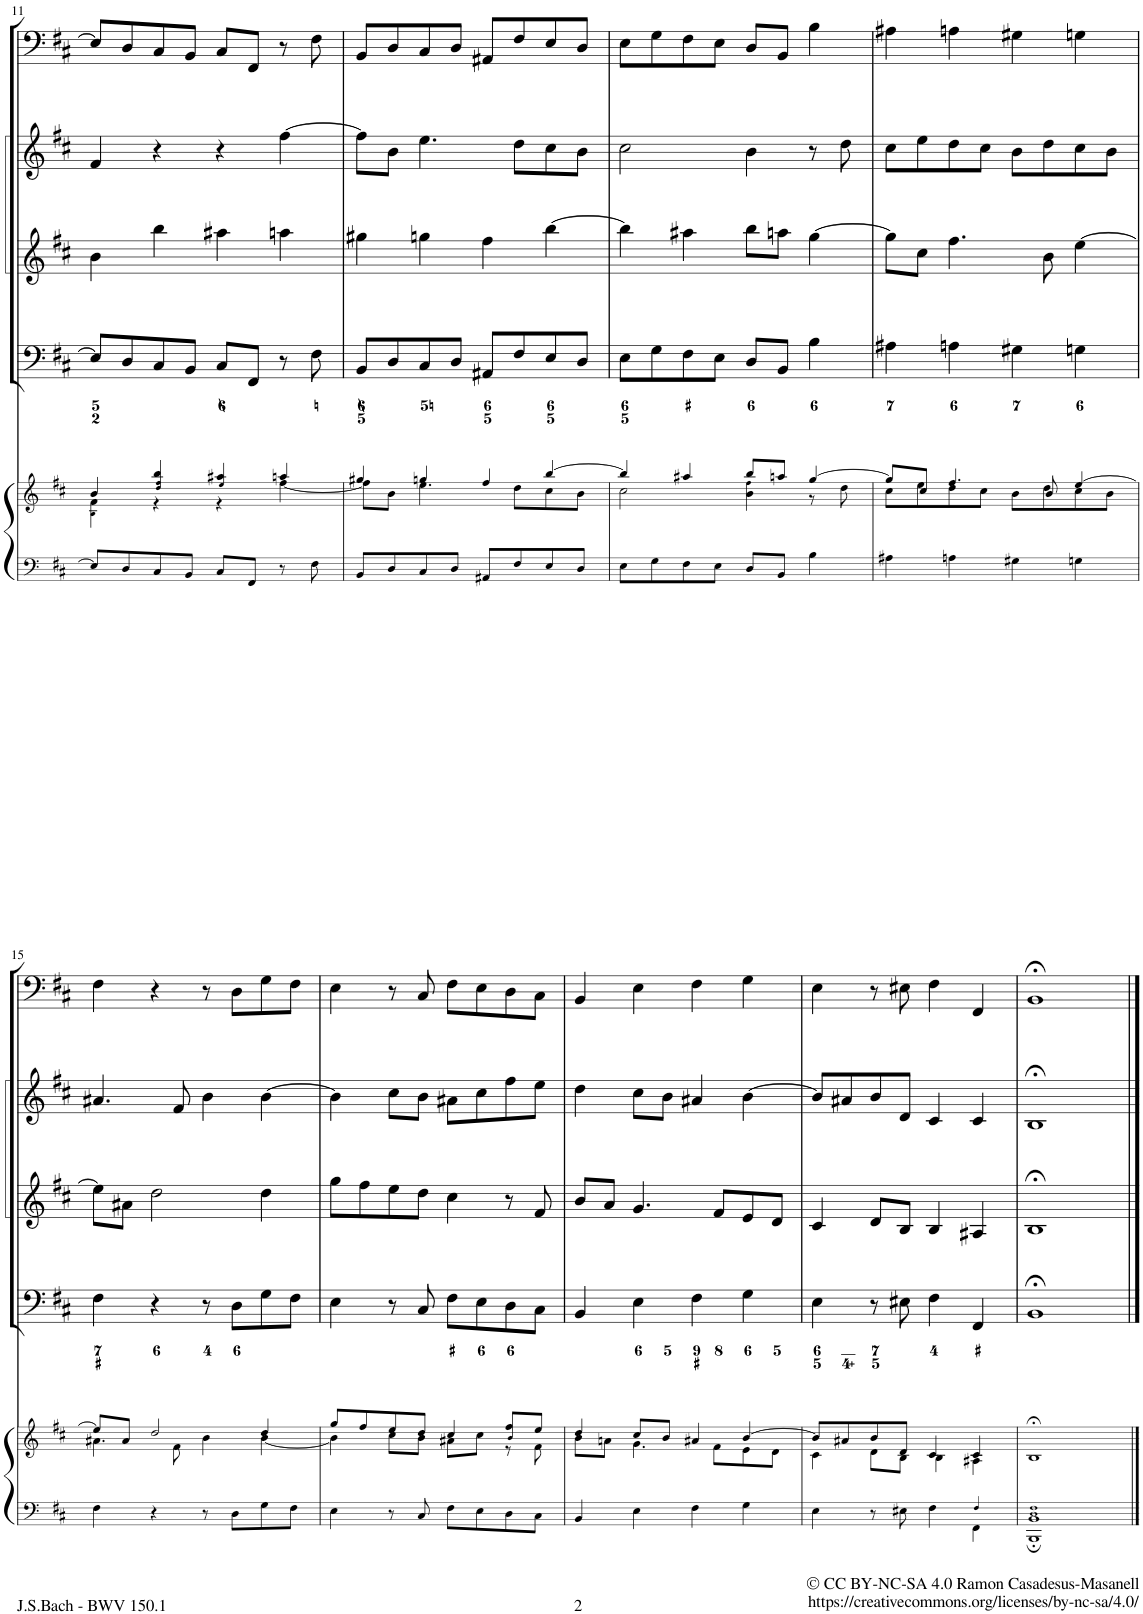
**kern	**kern	**kern	**kern	**kern	**kern
*part5	*part5	*part4	*part3	*part2	*part1
*staff6	*staff5	*staff4	*staff3	*staff2	*staff1
*I"Piano reduction	*	*I"Continuo	*I"Violino II	*I"Violino I	*I"Fagotto
*I'Pno	*	*	*I'Vln	*I'Vln	*
!!LO:PB:g=z
*clefF4	*clefG2	*clefF4	*clefG2	*clefG2	*clefF4
*k[f#c#]	*k[f#c#]	*k[f#c#]	*k[f#c#]	*k[f#c#]	*k[f#c#]
*M4/4	*M4/4	*M4/4	*M4/4	*M4/4	*M4/4
*met(c)	*met(c)	*met(c)	*met(c)	*met(c)	*met(c)
=11	=11	=11	=11	=11	=11
*	*^	*	*	*	*
8E/L]	4b/	4B!\ 4f#\	8E/L]	4b\	4f#/	8E/L]
8D/	.	.	8D/	.	.	8D/
8C#/	4dd!/ 4ff#!/ 4bb/	4r	8C#/	4bb\	4r	8C#/
8BB/J	.	.	8BB/J	.	.	8BB/J
8C#/L	4ee!/ 4aa#X/	4r	8C#/L	4aa#X\	4r	8C#/L
8FF#/J	.	.	8FF#/J	.	.	8FF#/J
8r	4aan/	[4ff#\	8r	4aan\	[4ff#\	8r
8F#\	.	.	8F#\	.	.	8F#\
=12	=12	=12	=12	=12	=12	=12
8BB/L	4gg#X/	8ff#\L]	8BB/L	4gg#X\	8ff#\L]	8BB/L
8D/	.	8b\J	8D/	.	8b\J	8D/
8C#/	4ggn/	4.ee\	8C#/	4ggn\	4.ee\	8C#/
8D/J	.	.	8D/J	.	.	8D/J
8AA#X/L	4ff#/	.	8AA#X/L	4ff#\	.	8AA#X/L
8F#/	.	8dd\L	8F#/	.	8dd\L	8F#/
8E/	[4bb/	8cc#\	8E/	[4bb\	8cc#\	8E/
8D/J	.	8b\J	8D/J	.	8b\J	8D/J
=13	=13	=13	=13	=13	=13	=13
8E\L	4bb/]	2cc#\	8E\L	4bb\]	2cc#\	8E\L
8G\	.	.	8G\	.	.	8G\
8F#\	4aa#X/	.	8F#\	4aa#X\	.	8F#\
8E\J	.	.	8E\J	.	.	8E\J
8D/L	8bb/L	4b\ 4ff#!\	8D/L	8bb\L	4b\	8D/L
8BB/J	8aan/J	.	8BB/J	8aan\J	.	8BB/J
4B\	[4gg/	8r	4B\	[4gg\	8r	4B\
.	.	8dd\	.	.	8dd\	.
=14	=14	=14	=14	=14	=14	=14
4A#X\	8gg/L]	8cc#\L	4A#X\	8gg\L]	8cc#\L	4A#X\
.	8cc#/J	8ee\	.	8cc#\J	8ee\	.
4An\	4.ff#/	8dd\	4An\	4.ff#\	8dd\	4An\
.	.	8cc#\J	.	.	8cc#\J	.
4G#X\	.	8b\L	4G#X\	.	8b\L	4G#X\
.	8b/	8dd\	.	8b\	8dd\	.
4Gn\	[4ee/	8cc#\	4Gn\	[4ee\	8cc#\	4Gn\
.	.	8b\J	.	.	8b\J	.
!!LO:LB:g=z
=15	=15	=15	=15	=15	=15	=15
4F#\	8ee/L]	4.a#X\	4F#\	8ee\L]	4.a#X/	4F#\
.	8a#/J	.	.	8a#X\J	.	.
4r	2dd/	.	4r	2dd\	.	4r
.	.	8f#\	.	.	8f#/	.
8r	.	4b\	8r	.	4b\	8r
8D\L	.	.	8D\L	.	.	8D\L
8G\	4dd/	[4b\	8G\	4dd\	[4b\	8G\
8F#\J	.	.	8F#\J	.	.	8F#\J
=16	=16	=16	=16	=16	=16	=16
4E\	8gg/L	4b\]	4E\	8gg\L	4b\]	4E\
.	8ff#/	.	.	8ff#\	.	.
8r	8ee/	8cc#\L	8r	8ee\	8cc#\L	8r
8C#/	8dd/J	8b\J	8C#/	8dd\J	8b\J	8C#/
8F#\L	4cc#/	8a#X\L	8F#\L	4cc#\	8a#X\L	8F#\L
8E\	.	8cc#\J	8E\	.	8cc#\	8E\
8D\	8b!/ 8ff#/L	8r	8D\	8r	8ff#\	8D\
8C#\J	8ee/J	8f#\	8C#\J	8f#/	8ee\J	8C#\J
=17	=17	=17	=17	=17	=17	=17
4BB/	4dd/	8b\L	4BB/	8b/L	4dd\	4BB/
.	.	8an\J	.	8a/J	.	.
4E\	8cc#/L	4.g\	4E\	4.g/	8cc#\L	4E\
.	8b/J	.	.	.	8b\J	.
4F#\	4a#X/	.	4F#\	.	4a#X/	4F#\
.	.	8f#\L	.	8f#/L	.	.
4G\	[4b/	8e\	4G\	8e/	[4b\	4G\
.	.	8d\J	.	8d/J	.	.
=18	=18	=18	=18	=18	=18	=18
*^	*	*	*	*	*	*
4ryy	4E\	8b/L]	4c#\	4E\	4c#/	8b/L]	4E\
.	.	8a#X/	.	.	.	8a#X/	.
8r	8ryy	8b/	8d\L	8r	8d/L	8b/	8r
8ryy	8E#X\	8d/J	8B\J	8E#X\	8B/J	8d/J	8E#X\
4ryy	4F#\	4c#/	4B\	4F#\	4B/	4c#/	4F#\
4F#!/	4FF#\	4c#/	4A#X\	4FF#/	4A#X/	4c#/	4FF#/
*	*	*v	*v	*	*	*	*
=19	=19	=19	=19	=19	=19	=19
1D! 1F#!	1BBB< 1BB<	1B>	1BB>	1B>	1B>	1BB>
*v	*v	*	*	*	*	*
==	==	==	==	==	==
*-	*-	*-	*-	*-	*-
